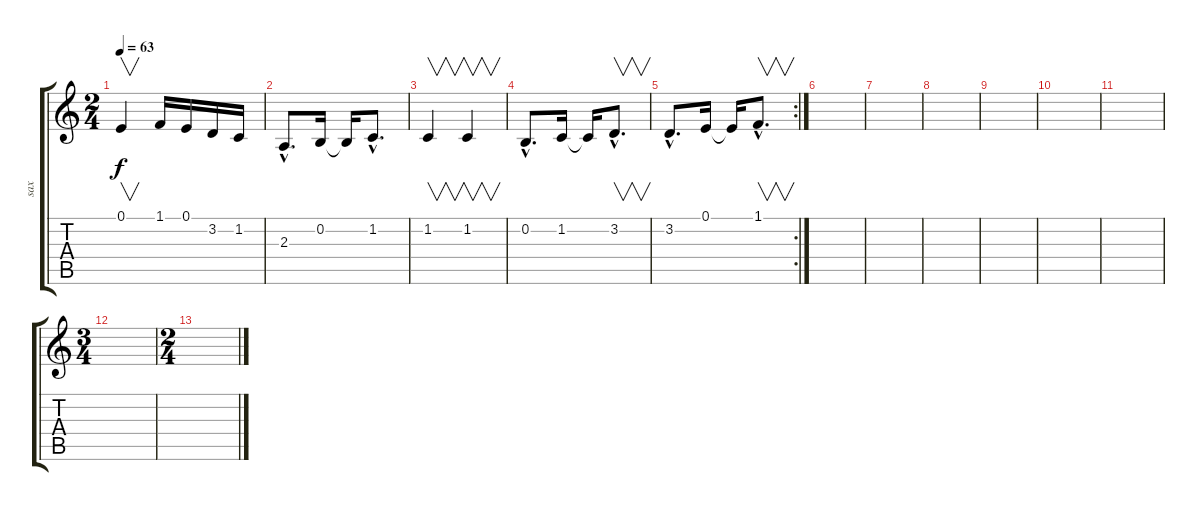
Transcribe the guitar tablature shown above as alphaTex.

\track ("sax" "sax") {instrument tenorsax}
\staff {score tabs}
\tuning (E4 B3 G3 D3 A2 E2) {hide}
\ts (2 4)
\tempo 63
\clef g2
\ks c
0.1.4{v dy f} 1.1.16 0.1.16 3.2.16 1.2.16 |
2.3{hac}.8{d} 0.2.16 0.2{t}.16 1.2{hac}.8{d} |
1.2.4{v} 1.2.4{v} |
0.2{hac}.8{d} 1.2.16 1.2{t}.16 3.2{hac}.8{v d} |
\rc 2
3.2{hac}.8{d} 0.1.16 0.1{t}.16 1.1{hac}.8{v d} |
|
|
|
|
|
|
\ts (3 4)
|
\ts (2 4)
